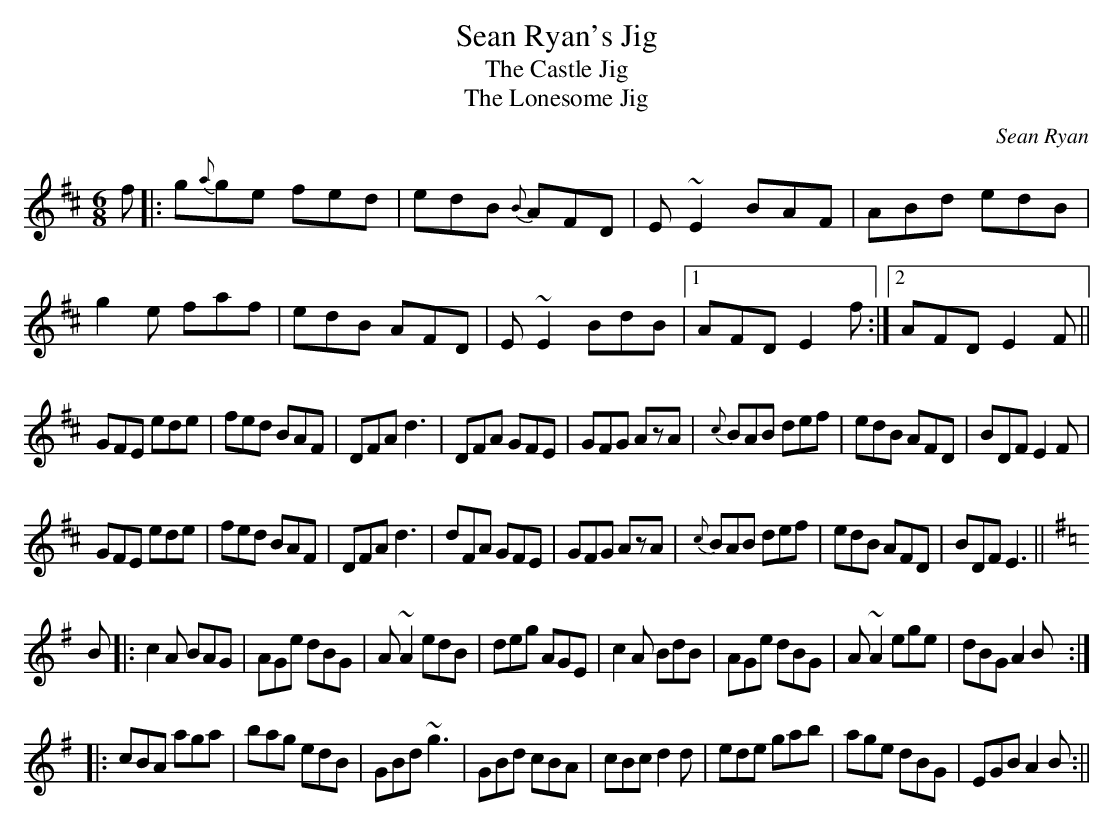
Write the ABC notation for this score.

X:1
T:Sean Ryan's Jig
T:Castle Jig, The
T:Lonesome Jig, The
C:Sean Ryan
Nightingale (#150)
M:6/8
K:Edor
f|:g{a}ge fed|edB {B}AFD|E~E2 BAF|ABd edB|
g2e faf|edB AFD|E~E2 BdB|1 AFD E2f:|2 AFD E2F||
GFE ede|fed BAF|DFA d3|DFA GFE|GFG AzA|{c}BAB def|edB AFD|BDF E2F|
GFE ede|fed BAF|DFA d3|dFA GFE|GFG AzA|{c}BAB def|edB AFD|BDF E3||
K:Ador
B|:c2A BAG|AGe dBG|A~A2 edB|deg AGE|c2A BdB|AGe dBG|A~A2 ege|dBG A2B:|
|:cBA aga|bag edB|GBd ~g3|GBd cBA|cBc d2d|ede gab|age dBG|EGB A2B:||
